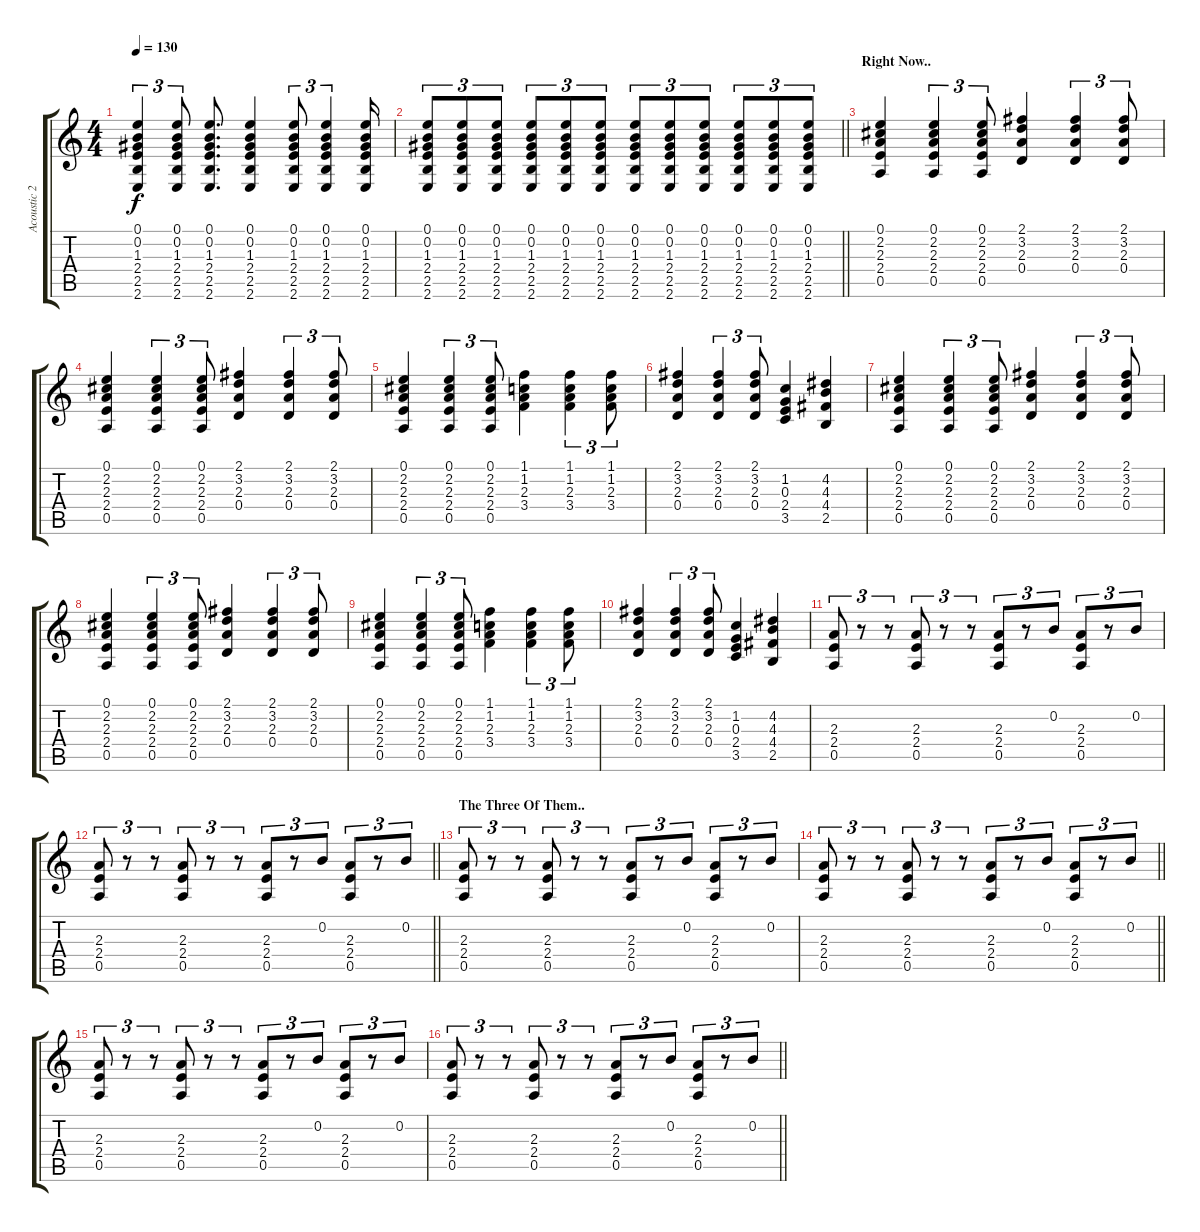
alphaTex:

\track ("Acoustic 2" "Acoustic 2") {instrument acousticguitarsteel}
\staff {score tabs}
\tuning (E4 B3 G3 D3 A2 D2) {hide}
\ts (4 4)
\tempo 130
\clef g2
\ks c
(0.1 0.2 1.3 2.4 2.5 2.6).4{tu (3 2) dy f} (0.1 0.2 1.3 2.4 2.5 2.6).8{tu (3 2)} (0.1 0.2 1.3 2.4 2.5 2.6).8{d} (0.1 0.2 1.3 2.4 2.5 2.6).4 (0.1 0.2 1.3 2.4 2.5 2.6).8{tu (3 2)} (0.1 0.2 1.3 2.4 2.5 2.6).4{tu (3 2)} (0.1 0.2 1.3 2.4 2.5 2.6).16 |
\barLineRight lightlight
(0.1 0.2 1.3 2.4 2.5 2.6).8{tu (3 2)} (0.1 0.2 1.3 2.4 2.5 2.6).8{tu (3 2)} (0.1 0.2 1.3 2.4 2.5 2.6).8{tu (3 2)} (0.1 0.2 1.3 2.4 2.5 2.6).8{tu (3 2)} (0.1 0.2 1.3 2.4 2.5 2.6).8{tu (3 2)} (0.1 0.2 1.3 2.4 2.5 2.6).8{tu (3 2)} (0.1 0.2 1.3 2.4 2.5 2.6).8{tu (3 2)} (0.1 0.2 1.3 2.4 2.5 2.6).8{tu (3 2)} (0.1 0.2 1.3 2.4 2.5 2.6).8{tu (3 2)} (0.1 0.2 1.3 2.4 2.5 2.6).8{tu (3 2)} (0.1 0.2 1.3 2.4 2.5 2.6).8{tu (3 2)} (0.1 0.2 1.3 2.4 2.5 2.6).8{tu (3 2)} |
\section ("" "Right Now..")
(0.1 2.2 2.3 2.4 0.5).4 (0.1 2.2 2.3 2.4 0.5).4{tu (3 2)} (0.1 2.2 2.3 2.4 0.5).8{tu (3 2)} (2.1 3.2 2.3 0.4).4 (2.1 3.2 2.3 0.4).4{tu (3 2)} (2.1 3.2 2.3 0.4).8{tu (3 2)} |
(0.1 2.2 2.3 2.4 0.5).4 (0.1 2.2 2.3 2.4 0.5).4{tu (3 2)} (0.1 2.2 2.3 2.4 0.5).8{tu (3 2)} (2.1 3.2 2.3 0.4).4 (2.1 3.2 2.3 0.4).4{tu (3 2)} (2.1 3.2 2.3 0.4).8{tu (3 2)} |
(0.1 2.2 2.3 2.4 0.5).4 (0.1 2.2 2.3 2.4 0.5).4{tu (3 2)} (0.1 2.2 2.3 2.4 0.5).8{tu (3 2)} (1.1 1.2 2.3 3.4).4 (1.1 1.2 2.3 3.4).4{tu (3 2)} (1.1 1.2 2.3 3.4).8{tu (3 2)} |
(2.1 3.2 2.3 0.4).4 (2.1 3.2 2.3 0.4).4{tu (3 2)} (2.1 3.2 2.3 0.4).8{tu (3 2)} (1.2 0.3 2.4 3.5).4 (4.2 4.3 4.4 2.5).4 |
(0.1 2.2 2.3 2.4 0.5).4 (0.1 2.2 2.3 2.4 0.5).4{tu (3 2)} (0.1 2.2 2.3 2.4 0.5).8{tu (3 2)} (2.1 3.2 2.3 0.4).4 (2.1 3.2 2.3 0.4).4{tu (3 2)} (2.1 3.2 2.3 0.4).8{tu (3 2)} |
(0.1 2.2 2.3 2.4 0.5).4 (0.1 2.2 2.3 2.4 0.5).4{tu (3 2)} (0.1 2.2 2.3 2.4 0.5).8{tu (3 2)} (2.1 3.2 2.3 0.4).4 (2.1 3.2 2.3 0.4).4{tu (3 2)} (2.1 3.2 2.3 0.4).8{tu (3 2)} |
(0.1 2.2 2.3 2.4 0.5).4 (0.1 2.2 2.3 2.4 0.5).4{tu (3 2)} (0.1 2.2 2.3 2.4 0.5).8{tu (3 2)} (1.1 1.2 2.3 3.4).4 (1.1 1.2 2.3 3.4).4{tu (3 2)} (1.1 1.2 2.3 3.4).8{tu (3 2)} |
(2.1 3.2 2.3 0.4).4 (2.1 3.2 2.3 0.4).4{tu (3 2)} (2.1 3.2 2.3 0.4).8{tu (3 2)} (1.2 0.3 2.4 3.5).4 (4.2 4.3 4.4 2.5).4 |
(2.3 2.4 0.5).8{tu (3 2)} r.8{tu (3 2)} r.8{tu (3 2)} (2.3 2.4 0.5).8{tu (3 2)} r.8{tu (3 2)} r.8{tu (3 2)} (2.3 2.4 0.5).8{tu (3 2)} r.8{tu (3 2)} 0.2.8{tu (3 2)} (2.3 2.4 0.5).8{tu (3 2)} r.8{tu (3 2)} 0.2.8{tu (3 2)} |
\barLineRight lightlight
(2.3 2.4 0.5).8{tu (3 2)} r.8{tu (3 2)} r.8{tu (3 2)} (2.3 2.4 0.5).8{tu (3 2)} r.8{tu (3 2)} r.8{tu (3 2)} (2.3 2.4 0.5).8{tu (3 2)} r.8{tu (3 2)} 0.2.8{tu (3 2)} (2.3 2.4 0.5).8{tu (3 2)} r.8{tu (3 2)} 0.2.8{tu (3 2)} |
\section ("" "The Three Of Them..")
(2.3 2.4 0.5).8{tu (3 2)} r.8{tu (3 2)} r.8{tu (3 2)} (2.3 2.4 0.5).8{tu (3 2)} r.8{tu (3 2)} r.8{tu (3 2)} (2.3 2.4 0.5).8{tu (3 2)} r.8{tu (3 2)} 0.2.8{tu (3 2)} (2.3 2.4 0.5).8{tu (3 2)} r.8{tu (3 2)} 0.2.8{tu (3 2)} |
\barLineRight lightlight
(2.3 2.4 0.5).8{tu (3 2)} r.8{tu (3 2)} r.8{tu (3 2)} (2.3 2.4 0.5).8{tu (3 2)} r.8{tu (3 2)} r.8{tu (3 2)} (2.3 2.4 0.5).8{tu (3 2)} r.8{tu (3 2)} 0.2.8{tu (3 2)} (2.3 2.4 0.5).8{tu (3 2)} r.8{tu (3 2)} 0.2.8{tu (3 2)} |
(2.3 2.4 0.5).8{tu (3 2)} r.8{tu (3 2)} r.8{tu (3 2)} (2.3 2.4 0.5).8{tu (3 2)} r.8{tu (3 2)} r.8{tu (3 2)} (2.3 2.4 0.5).8{tu (3 2)} r.8{tu (3 2)} 0.2.8{tu (3 2)} (2.3 2.4 0.5).8{tu (3 2)} r.8{tu (3 2)} 0.2.8{tu (3 2)} |
\barLineRight lightlight
(2.3 2.4 0.5).8{tu (3 2)} r.8{tu (3 2)} r.8{tu (3 2)} (2.3 2.4 0.5).8{tu (3 2)} r.8{tu (3 2)} r.8{tu (3 2)} (2.3 2.4 0.5).8{tu (3 2)} r.8{tu (3 2)} 0.2.8{tu (3 2)} (2.3 2.4 0.5).8{tu (3 2)} r.8{tu (3 2)} 0.2.8{tu (3 2)}
